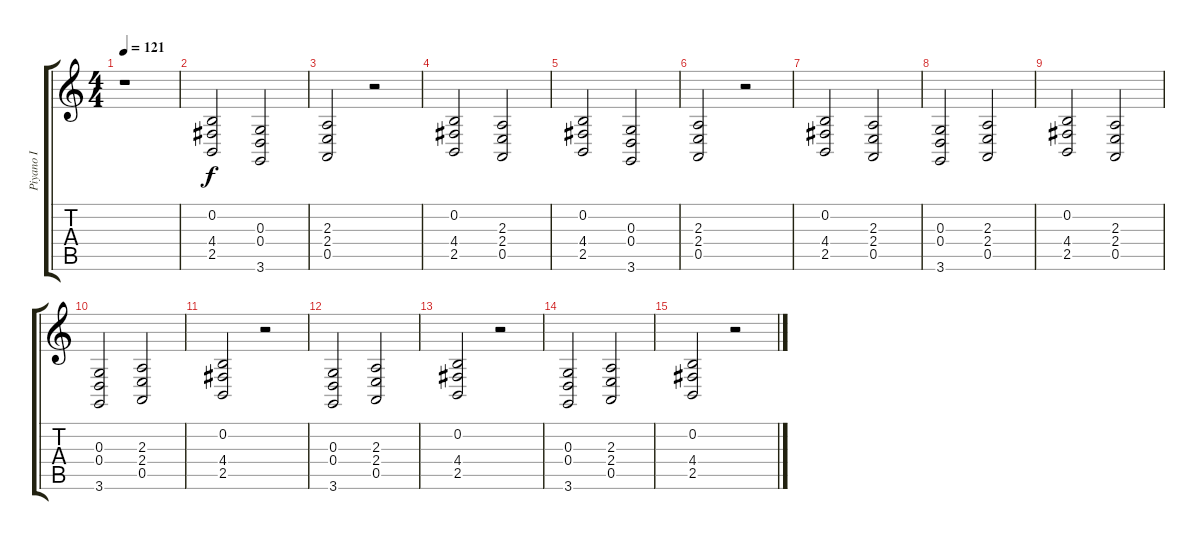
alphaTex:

\track ("Piyano I" "Piyano I") {instrument acousticgrandpiano}
\staff {score tabs}
\tuning (E4 B3 G3 D3 A2 E2) {hide}
\ts (4 4)
\tempo 121
\clef g2
\ks c
r.1{dy f} |
(0.2 4.4 2.5).2 (0.3 0.4 3.6).2 |
(2.3 2.4 0.5).2 r.2 |
(0.2 4.4 2.5).2 (2.3 2.4 0.5).2 |
(0.2 4.4 2.5).2 (0.3 0.4 3.6).2 |
(2.3 2.4 0.5).2 r.2 |
(0.2 4.4 2.5).2 (2.3 2.4 0.5).2 |
(0.3 0.4 3.6).2 (2.3 2.4 0.5).2 |
(0.2 4.4 2.5).2 (2.3 2.4 0.5).2 |
(0.3 0.4 3.6).2 (2.3 2.4 0.5).2 |
(0.2 4.4 2.5).2 r.2 |
(0.3 0.4 3.6).2 (2.3 2.4 0.5).2 |
(0.2 4.4 2.5).2 r.2 |
(0.3 0.4 3.6).2 (2.3 2.4 0.5).2 |
(0.2 4.4 2.5).2 r.2
